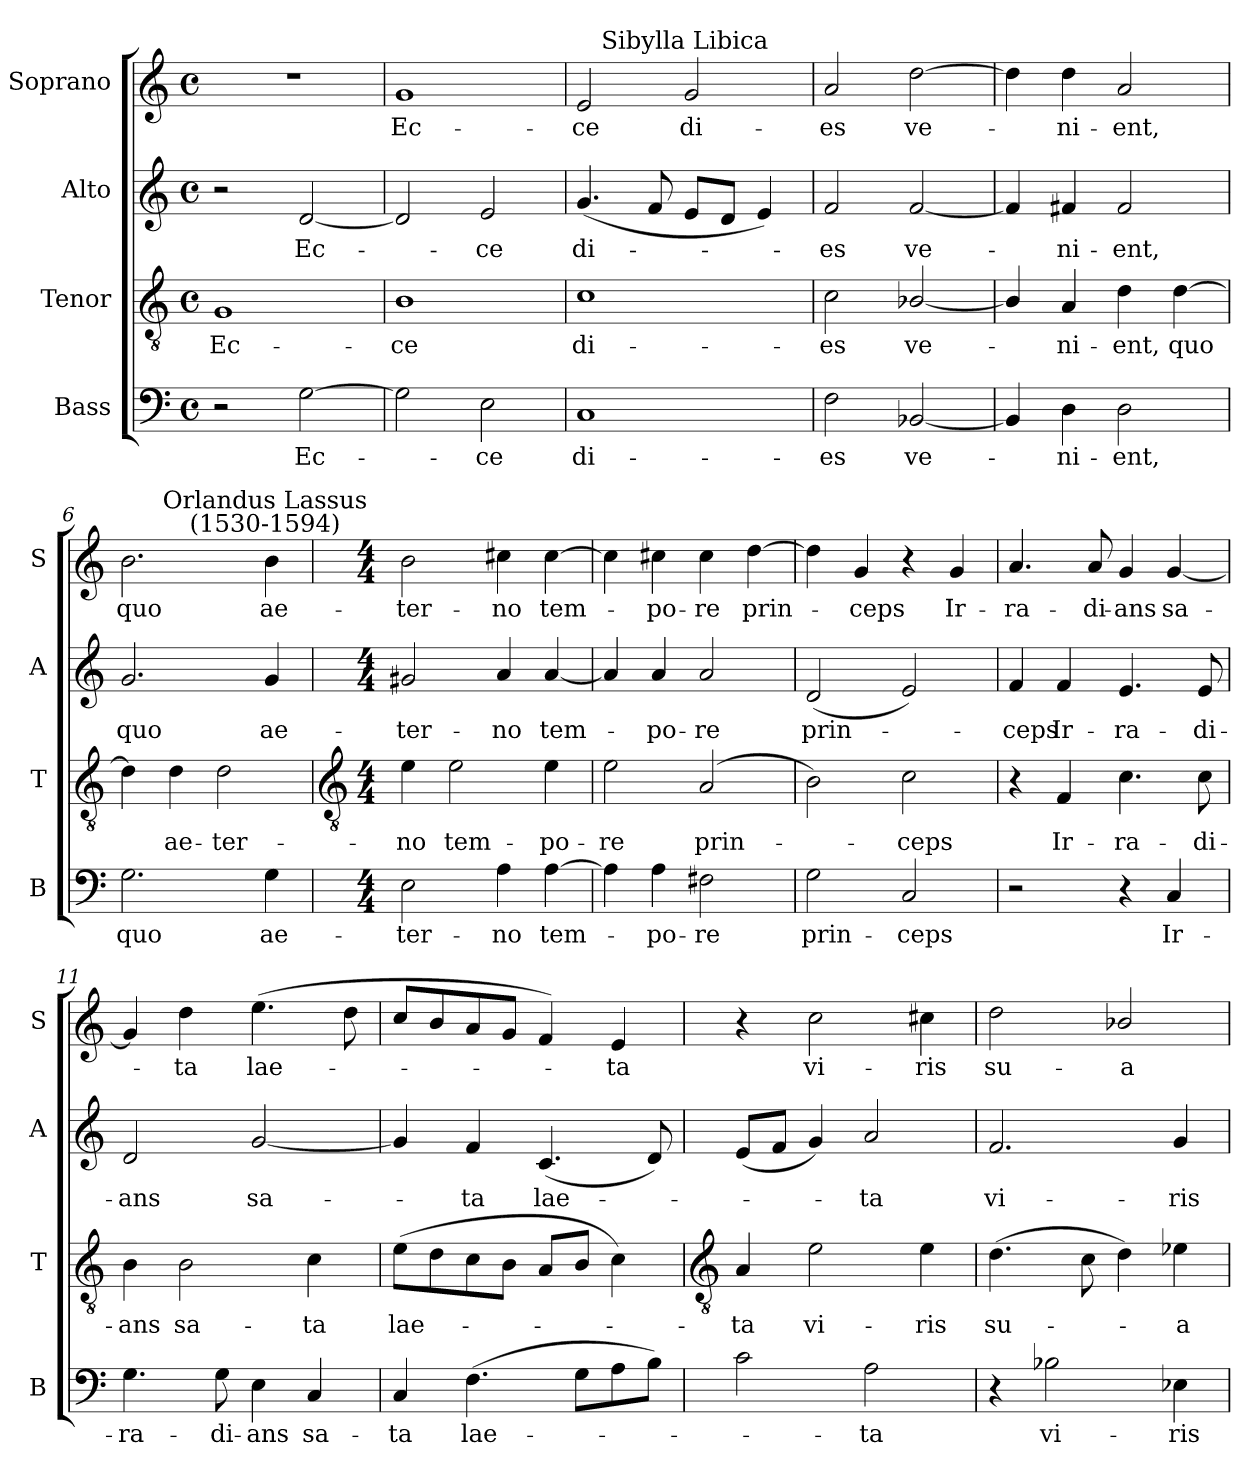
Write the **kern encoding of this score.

**kern	**text	**kern	**text	**kern	**text	**kern	**text
*part4	*part4	*part3	*part3	*part2	*part2	*part1	*part1
*staff4	*staff4	*staff3	*staff3	*staff2	*staff2	*staff1	*staff1
*I"Bass	*	*I"Tenor	*	*I"Alto	*	*I"Soprano	*
*I'B	*	*I'T	*	*I'A	*	*I'S	*
*clefF4	*	*clefGv2	*	*clefG2	*	*clefG2	*
*k[]	*	*k[]	*	*k[]	*	*k[]	*
*C:	*	*C:	*	*C:	*	*C:	*
*M4/4	*	*M4/4	*	*M4/4	*	*M4/4	*
*met(c)	*	*met(c)	*	*met(c)	*	*met(c)	*
=1	=1	=1	=1	=1	=1	=1	=1
!	!	!	!LO:LY:b	!	!	!	!
2r	.	1G	Ec-	2r	.	1r	.
!	!LO:LY:b	!	!	!	!LO:LY:b	!	!
[2G	Ec-	.	.	[2d	Ec-	.	.
=2	=2	=2	=2	=2	=2	=2	=2
!	!	!	!LO:LY:b	!	!	!	!LO:LY:b
2G]	.	1B	-ce	2d]	.	1g	Ec-
!	!LO:LY:b	!	!	!	!LO:LY:b	!	!
2E	ce	.	.	2e	ce	.	.
=3	=3	=3	=3	=3	=3	=3	=3
!	!LO:LY:b	!	!LO:LY:b	!	!LO:LY:b	!	!LO:LY:b
1C	di-	1c	di-	(<4.g	di-	2e	-ce
.	.	.	.	8f	.	.	.
!	!	!	!	!	!	!LO:TX:a:cj:t=Sibylla Libica	!
!	!	!	!	!	!	!	!LO:LY:b
.	.	.	.	8eL	.	2g	di-
.	.	.	.	8dJ	.	.	.
.	.	.	.	4e)	.	.	.
=4	=4	=4	=4	=4	=4	=4	=4
!	!LO:LY:b	!	!LO:LY:b	!	!LO:LY:b	!	!LO:LY:b
2F	-es	2c	-es	2f	-es	2a	-es
!	!LO:LY:b	!	!LO:LY:b	!	!LO:LY:b	!	!LO:LY:b
[2BB-X	ve-	[2B-X/	ve-	[2f	ve-	[2dd	ve-
=5	=5	=5	=5	=5	=5	=5	=5
4BB-]	.	4B-/]	.	4f]	.	4dd]	.
!	!LO:LY:b	!	!LO:LY:b	!	!LO:LY:b	!	!LO:LY:b
4D	ni-	4A	ni-	4f#X	ni-	4dd	ni-
!	!LO:LY:b	!	!LO:LY:b	!	!LO:LY:b	!	!LO:LY:b
2D	-ent,	4d	-ent,	2f#	-ent,	2a	-ent,
!	!	!	!LO:LY:b	!	!	!	!
.	.	[4d	quo	.	.	.	.
=6	=6	=6	=6	=6	=6	=6	=6
!	!LO:LY:b	!	!	!	!LO:LY:b	!	!LO:LY:b
2.G	quo	4d]	.	2.g	quo	2.b	quo
!	!	!	!LO:LY:b	!	!	!	!
.	.	4d	ae-	.	.	.	.
!	!	!	!LO:LY:b	!	!	!	!
.	.	2d	-ter-	.	.	.	.
!	!	!	!	!	!	!LO:TX:a:cj:t=Orlandus Lassus\n(1530-1594)	!
!	!LO:LY:b	!	!	!	!LO:LY:b	!	!LO:LY:b
4G	ae-	.	.	4g	ae-	4b	ae-
!!LO:LB:g=z
=7	=7	=7	=7	=7	=7	=7	=7
*	*	*clefGv2	*	*	*	*	*
*M4/4	*	*M4/4	*	*M4/4	*	*M4/4	*
!	!LO:LY:b	!	!LO:LY:b	!	!LO:LY:b	!	!LO:LY:b
2E	-ter-	4e	-no	2g#X	-ter-	2b	-ter-
!	!	!	!LO:LY:b	!	!	!	!
.	.	2e	tem-	.	.	.	.
!	!LO:LY:b	!	!	!	!LO:LY:b	!	!LO:LY:b
4A	-no	.	.	4a	-no	4cc#X	-no
!	!LO:LY:b	!	!LO:LY:b	!	!LO:LY:b	!	!LO:LY:b
[4A	tem-	4e	-po-	[4a	tem-	[4cc#	tem-
=8	=8	=8	=8	=8	=8	=8	=8
!	!	!	!LO:LY:b	!	!	!	!
4A]	.	2e	-re	4a]	.	4cc#]	.
!	!LO:LY:b	!	!	!	!LO:LY:b	!	!LO:LY:b
4A	po-	.	.	4a	po-	4cc#	po-
!	!LO:LY:b	!	!LO:LY:b	!	!LO:LY:b	!	!LO:LY:b
2F#X	-re	(<2A	prin-	2a	-re	4cc#	-re
!	!	!	!	!	!	!	!LO:LY:b
.	.	.	.	.	.	[4dd	prin-
=9	=9	=9	=9	=9	=9	=9	=9
!	!LO:LY:b	!	!	!	!LO:LY:b	!	!
2G	prin-	2B)	.	(<2d	prin-	4dd]	.
!	!	!	!	!	!	!	!LO:LY:b
.	.	.	.	.	.	4g	ceps
!	!LO:LY:b	!	!LO:LY:b	!	!	!	!
2C	-ceps	2c	ceps	2e)	.	4r	.
!	!	!	!	!	!	!	!LO:LY:b
.	.	.	.	.	.	4g	Ir-
=10	=10	=10	=10	=10	=10	=10	=10
!	!	!	!	!	!LO:LY:b	!	!LO:LY:b
2r	.	4r	.	4f	ceps	4.a	-ra-
!	!	!	!LO:LY:b	!	!LO:LY:b	!	!
.	.	4F	Ir-	4f	Ir-	.	.
!	!	!	!	!	!	!	!LO:LY:b
.	.	.	.	.	.	8a	-di-
!	!	!	!LO:LY:b	!	!LO:LY:b	!	!LO:LY:b
4r	.	4.c	-ra-	4.e	-ra-	4g	-ans
!	!LO:LY:b	!	!	!	!	!	!LO:LY:b
4C	Ir-	.	.	.	.	[4g	sa-
!	!	!	!LO:LY:b	!	!LO:LY:b	!	!
.	.	8c	-di-	8e	-di-	.	.
=11	=11	=11	=11	=11	=11	=11	=11
!	!LO:LY:b	!	!LO:LY:b	!	!LO:LY:b	!	!
4.G	-ra-	4B	-ans	2d	-ans	4g]	.
!	!	!	!LO:LY:b	!	!	!	!LO:LY:b
.	.	2B	sa-	.	.	4dd	ta
!	!LO:LY:b	!	!	!	!	!	!
8G	-di-	.	.	.	.	.	.
!	!LO:LY:b	!	!	!	!LO:LY:b	!	!LO:LY:b
4E	-ans	.	.	[2g	sa-	(<4.ee	lae-
!	!LO:LY:b	!	!LO:LY:b	!	!	!	!
4C	sa-	4c	-ta	.	.	.	.
.	.	.	.	.	.	8dd	.
=12	=12	=12	=12	=12	=12	=12	=12
!	!LO:LY:b	!	!LO:LY:b	!	!	!	!
4C	-ta	(<8eL	lae-	4g]	.	8ccL	.
.	.	8d	.	.	.	8b	.
!	!LO:LY:b	!	!	!	!LO:LY:b	!	!
(>4.F	lae-	8c	.	4f	ta	8a	.
.	.	8BJ	.	.	.	8gJ	.
!	!	!	!	!	!LO:LY:b	!	!
.	.	8AL	.	(<4.c	lae-	4f)	.
8GL	.	8BJ	.	.	.	.	.
!	!	!	!	!	!	!	!LO:LY:b
8A	.	4c)	.	.	.	4e	ta
8BJ)	.	.	.	8d)	.	.	.
!!LO:LB:g=z
=13	=13	=13	=13	=13	=13	=13	=13
*	*	*clefGv2	*	*	*	*	*
!	!	!	!LO:LY:b	!	!	!	!
2c	.	4A	ta	(<8eL	.	4r	.
.	.	.	.	8fJ	.	.	.
!	!	!	!LO:LY:b	!	!	!	!LO:LY:b
.	.	2e	vi-	4g)	.	2cc	vi-
!	!LO:LY:b	!	!	!	!LO:LY:b	!	!
2A	ta	.	.	2a	ta	.	.
!	!	!	!LO:LY:b	!	!	!	!LO:LY:b
.	.	4e	-ris	.	.	4cc#X	-ris
=14	=14	=14	=14	=14	=14	=14	=14
!	!	!	!LO:LY:b	!	!LO:LY:b	!	!LO:LY:b
4r	.	(>4.d	su-	2.f	vi-	2dd	su-
!	!LO:LY:b	!	!	!	!	!	!
2B-X	vi-	.	.	.	.	.	.
.	.	8c	.	.	.	.	.
!	!	!	!	!	!	!	!LO:LY:b
.	.	4d)	.	.	.	2b-X/	-a
!	!LO:LY:b	!	!LO:LY:b	!	!LO:LY:b	!	!
4E-X	-ris	4e-X	a	4g	-ris	.	.
=	=	=	=	=	=	=	=
*-	*-	*-	*-	*-	*-	*-	*-
